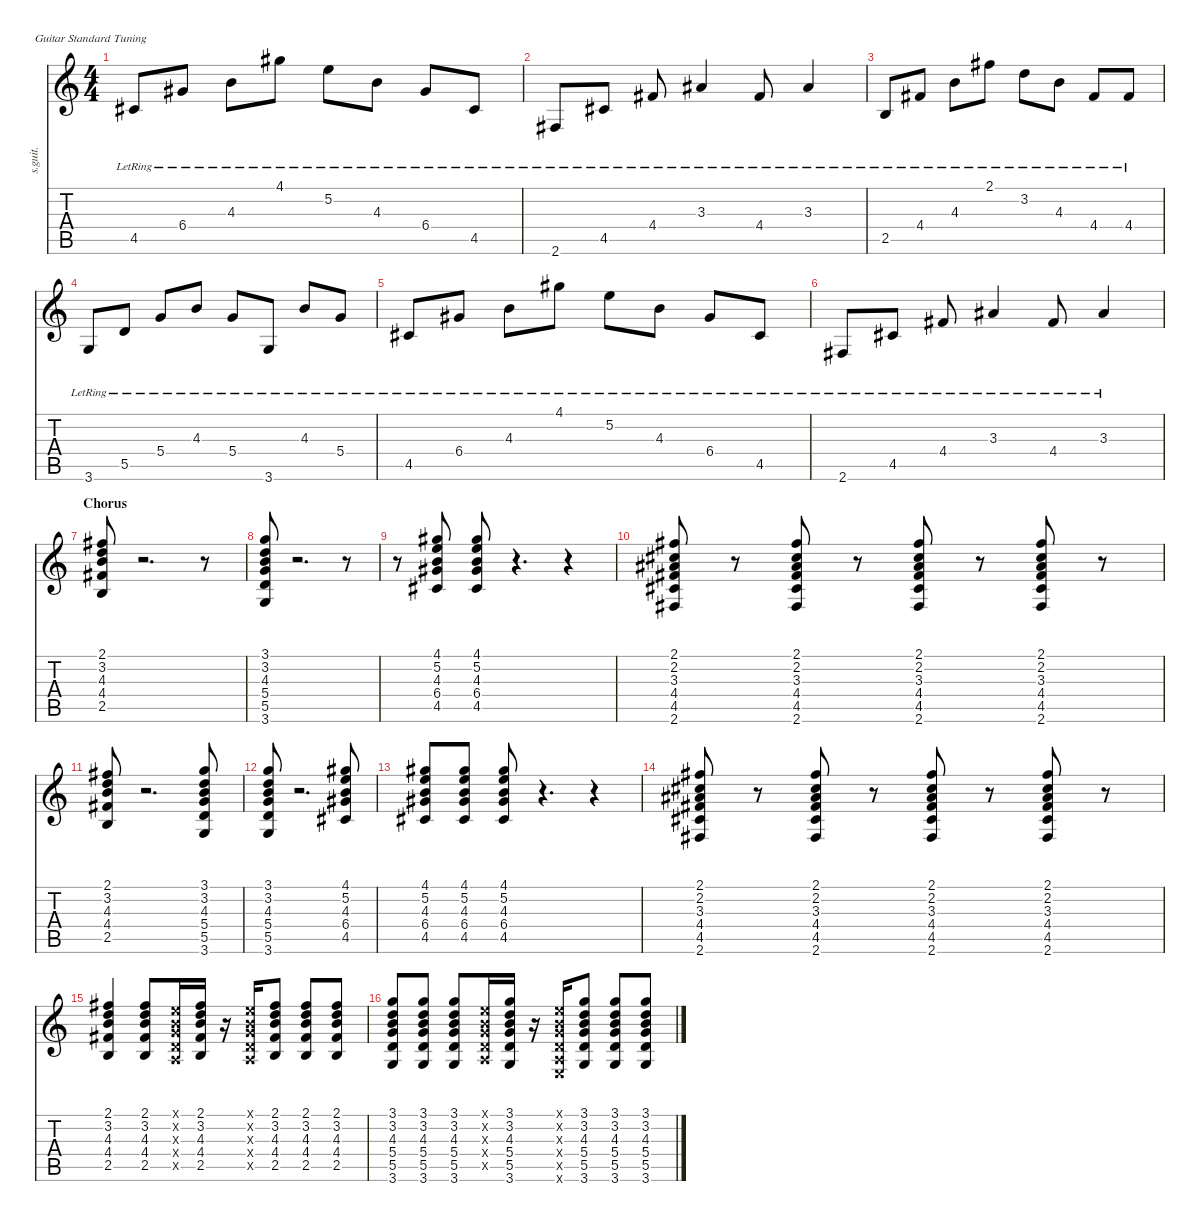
\defaultSystemsLayout 4
\hideDynamics
\bracketExtendMode nobrackets
\track ("Thomas Raggi (Guitar - Right)" "s.guit.") {instrument overdrivenguitar}
\staff {score tabs}
\tuning (E4 B3 G3 D3 A2 E2)
\ts (4 4)
\tempo (134 hide)
\clef g2
\ks c
4.5{lr acc #}.8{lyrics (0 "") lyrics (1 "") lyrics (2 "") lyrics (3 "") lyrics (4 "") dy mf} 6.4{lr acc #}.8{lyrics (0 "") lyrics (1 "") lyrics (2 "") lyrics (3 "") lyrics (4 "")} 4.3{lr}.8{lyrics (0 "") lyrics (1 "") lyrics (2 "") lyrics (3 "") lyrics (4 "")} 4.1{lr acc #}.8{lyrics (0 "") lyrics (1 "") lyrics (2 "") lyrics (3 "") lyrics (4 "")} 5.2{lr}.8{lyrics (0 "") lyrics (1 "") lyrics (2 "") lyrics (3 "") lyrics (4 "")} 4.3{lr}.8{lyrics (0 "") lyrics (1 "") lyrics (2 "") lyrics (3 "") lyrics (4 "")} 6.4{lr acc #}.8{lyrics (0 "") lyrics (1 "") lyrics (2 "") lyrics (3 "") lyrics (4 "")} 4.5{lr acc #}.8{lyrics (0 "") lyrics (1 "") lyrics (2 "") lyrics (3 "") lyrics (4 "")} |
2.6{lr acc #}.8{lyrics (0 "") lyrics (1 "") lyrics (2 "") lyrics (3 "") lyrics (4 "")} 4.5{lr acc #}.8{lyrics (0 "") lyrics (1 "") lyrics (2 "") lyrics (3 "") lyrics (4 "")} 4.4{lr acc #}.8{lyrics (0 "") lyrics (1 "") lyrics (2 "") lyrics (3 "") lyrics (4 "")} 3.3{lr acc #}.4{lyrics (0 "") lyrics (1 "") lyrics (2 "") lyrics (3 "") lyrics (4 "")} 4.4{lr acc #}.8{lyrics (0 "") lyrics (1 "") lyrics (2 "") lyrics (3 "") lyrics (4 "")} 3.3{lr acc #}.4{lyrics (0 "") lyrics (1 "") lyrics (2 "") lyrics (3 "") lyrics (4 "")} |
2.5{lr}.8{lyrics (0 "") lyrics (1 "") lyrics (2 "") lyrics (3 "") lyrics (4 "")} 4.4{lr acc #}.8{lyrics (0 "") lyrics (1 "") lyrics (2 "") lyrics (3 "") lyrics (4 "")} 4.3{lr}.8{lyrics (0 "") lyrics (1 "") lyrics (2 "") lyrics (3 "") lyrics (4 "")} 2.1{lr acc #}.8{lyrics (0 "") lyrics (1 "") lyrics (2 "") lyrics (3 "") lyrics (4 "")} 3.2{lr}.8{lyrics (0 "") lyrics (1 "") lyrics (2 "") lyrics (3 "") lyrics (4 "")} 4.3{lr}.8{lyrics (0 "") lyrics (1 "") lyrics (2 "") lyrics (3 "") lyrics (4 "")} 4.4{lr acc #}.8{lyrics (0 "") lyrics (1 "") lyrics (2 "") lyrics (3 "") lyrics (4 "")} 4.4{lr acc #}.8{lyrics (0 "") lyrics (1 "") lyrics (2 "") lyrics (3 "") lyrics (4 "")} |
3.6{lr}.8{lyrics (0 "") lyrics (1 "") lyrics (2 "") lyrics (3 "") lyrics (4 "")} 5.5{lr}.8{lyrics (0 "") lyrics (1 "") lyrics (2 "") lyrics (3 "") lyrics (4 "")} 5.4{lr}.8{lyrics (0 "") lyrics (1 "") lyrics (2 "") lyrics (3 "") lyrics (4 "")} 4.3{lr}.8{lyrics (0 "") lyrics (1 "") lyrics (2 "") lyrics (3 "") lyrics (4 "")} 5.4{lr}.8{lyrics (0 "") lyrics (1 "") lyrics (2 "") lyrics (3 "") lyrics (4 "")} 3.6{lr}.8{lyrics (0 "") lyrics (1 "") lyrics (2 "") lyrics (3 "") lyrics (4 "")} 4.3{lr}.8{lyrics (0 "") lyrics (1 "") lyrics (2 "") lyrics (3 "") lyrics (4 "")} 5.4{lr}.8{lyrics (0 "") lyrics (1 "") lyrics (2 "") lyrics (3 "") lyrics (4 "")} |
4.5{lr acc #}.8{lyrics (0 "") lyrics (1 "") lyrics (2 "") lyrics (3 "") lyrics (4 "")} 6.4{lr acc #}.8{lyrics (0 "") lyrics (1 "") lyrics (2 "") lyrics (3 "") lyrics (4 "")} 4.3{lr}.8{lyrics (0 "") lyrics (1 "") lyrics (2 "") lyrics (3 "") lyrics (4 "")} 4.1{lr acc #}.8{lyrics (0 "") lyrics (1 "") lyrics (2 "") lyrics (3 "") lyrics (4 "")} 5.2{lr}.8{lyrics (0 "") lyrics (1 "") lyrics (2 "") lyrics (3 "") lyrics (4 "")} 4.3{lr}.8{lyrics (0 "") lyrics (1 "") lyrics (2 "") lyrics (3 "") lyrics (4 "")} 6.4{lr acc #}.8{lyrics (0 "") lyrics (1 "") lyrics (2 "") lyrics (3 "") lyrics (4 "")} 4.5{lr acc #}.8{lyrics (0 "") lyrics (1 "") lyrics (2 "") lyrics (3 "") lyrics (4 "")} |
2.6{lr acc #}.8{lyrics (0 "") lyrics (1 "") lyrics (2 "") lyrics (3 "") lyrics (4 "")} 4.5{lr acc #}.8{lyrics (0 "") lyrics (1 "") lyrics (2 "") lyrics (3 "") lyrics (4 "")} 4.4{lr acc #}.8{lyrics (0 "") lyrics (1 "") lyrics (2 "") lyrics (3 "") lyrics (4 "")} 3.3{lr acc #}.4{lyrics (0 "") lyrics (1 "") lyrics (2 "") lyrics (3 "") lyrics (4 "")} 4.4{lr acc #}.8{lyrics (0 "") lyrics (1 "") lyrics (2 "") lyrics (3 "") lyrics (4 "")} 3.3{lr acc #}.4{lyrics (0 "") lyrics (1 "") lyrics (2 "") lyrics (3 "") lyrics (4 "")} |
\section ("" "Chorus")
(2.1{acc #} 3.2 4.3 4.4{acc #} 2.5).8{lyrics (0 "") lyrics (1 "") lyrics (2 "") lyrics (3 "") lyrics (4 "")} r.2{d} r.8 |
(3.1 3.2 4.3 5.4 5.5 3.6).8{lyrics (0 "") lyrics (1 "") lyrics (2 "") lyrics (3 "") lyrics (4 "")} r.2{d} r.8 |
r.8 (4.1{acc #} 5.2 4.3 6.4{acc #} 4.5{acc #}).8{lyrics (0 "") lyrics (1 "") lyrics (2 "") lyrics (3 "") lyrics (4 "")} (4.1{acc #} 5.2 4.3 6.4{acc #} 4.5{acc #}).8{lyrics (0 "") lyrics (1 "") lyrics (2 "") lyrics (3 "") lyrics (4 "")} r.4{d} r.4 |
(2.1{acc #} 2.2{acc #} 3.3{acc #} 4.4{acc #} 4.5{acc #} 2.6{acc #}).8{lyrics (0 "") lyrics (1 "") lyrics (2 "") lyrics (3 "") lyrics (4 "")} r.8 (2.1{acc #} 2.2{acc #} 3.3{acc #} 4.4{acc #} 4.5{acc #} 2.6{acc #}).8{lyrics (0 "") lyrics (1 "") lyrics (2 "") lyrics (3 "") lyrics (4 "")} r.8 (2.1{acc #} 2.2{acc #} 3.3{acc #} 4.4{acc #} 4.5{acc #} 2.6{acc #}).8{lyrics (0 "") lyrics (1 "") lyrics (2 "") lyrics (3 "") lyrics (4 "")} r.8 (2.1{acc #} 2.2{acc #} 3.3{acc #} 4.4{acc #} 4.5{acc #} 2.6{acc #}).8{lyrics (0 "") lyrics (1 "") lyrics (2 "") lyrics (3 "") lyrics (4 "")} r.8 |
(2.1{acc #} 3.2 4.3 4.4{acc #} 2.5).8{lyrics (0 "") lyrics (1 "") lyrics (2 "") lyrics (3 "") lyrics (4 "")} r.2{d} (3.1 3.2 4.3 5.4 5.5 3.6).8{lyrics (0 "") lyrics (1 "") lyrics (2 "") lyrics (3 "") lyrics (4 "")} |
(3.1 3.2 4.3 5.4 5.5 3.6).8{lyrics (0 "") lyrics (1 "") lyrics (2 "") lyrics (3 "") lyrics (4 "")} r.2{d} (4.1{acc #} 5.2 4.3 6.4{acc #} 4.5{acc #}).8{lyrics (0 "") lyrics (1 "") lyrics (2 "") lyrics (3 "") lyrics (4 "")} |
(4.1{acc #} 5.2 4.3 6.4{acc #} 4.5{acc #}).8{lyrics (0 "") lyrics (1 "") lyrics (2 "") lyrics (3 "") lyrics (4 "")} (4.1{acc #} 5.2 4.3 6.4{acc #} 4.5{acc #}).8{lyrics (0 "") lyrics (1 "") lyrics (2 "") lyrics (3 "") lyrics (4 "")} (4.1{acc #} 5.2 4.3 6.4{acc #} 4.5{acc #}).8{lyrics (0 "") lyrics (1 "") lyrics (2 "") lyrics (3 "") lyrics (4 "")} r.4{d} r.4 |
(2.1{acc #} 2.2{acc #} 3.3{acc #} 4.4{acc #} 4.5{acc #} 2.6{acc #}).8{lyrics (0 "") lyrics (1 "") lyrics (2 "") lyrics (3 "") lyrics (4 "")} r.8 (2.1{acc #} 2.2{acc #} 3.3{acc #} 4.4{acc #} 4.5{acc #} 2.6{acc #}).8{lyrics (0 "") lyrics (1 "") lyrics (2 "") lyrics (3 "") lyrics (4 "")} r.8 (2.1{acc #} 2.2{acc #} 3.3{acc #} 4.4{acc #} 4.5{acc #} 2.6{acc #}).8{lyrics (0 "") lyrics (1 "") lyrics (2 "") lyrics (3 "") lyrics (4 "")} r.8 (2.1{acc #} 2.2{acc #} 3.3{acc #} 4.4{acc #} 4.5{acc #} 2.6{acc #}).8{lyrics (0 "") lyrics (1 "") lyrics (2 "") lyrics (3 "") lyrics (4 "")} r.8 |
(2.1{acc #} 3.2 4.3 4.4{acc #} 2.5).4{lyrics (0 "") lyrics (1 "") lyrics (2 "") lyrics (3 "") lyrics (4 "")} (2.1{acc #} 3.2 4.3 4.4{acc #} 2.5).8{lyrics (0 "") lyrics (1 "") lyrics (2 "") lyrics (3 "") lyrics (4 "")} (0.1{x} 0.2{x} 0.3{x} 0.4{x} 0.5{x}).16{lyrics (0 "") lyrics (1 "") lyrics (2 "") lyrics (3 "") lyrics (4 "")} (2.1{acc #} 3.2 4.3 4.4{acc #} 2.5).16{lyrics (0 "") lyrics (1 "") lyrics (2 "") lyrics (3 "") lyrics (4 "")} r.16 (0.1{x} 0.2{x} 0.3{x} 0.4{x} 0.5{x}).16{lyrics (0 "") lyrics (1 "") lyrics (2 "") lyrics (3 "") lyrics (4 "")} (2.1{acc #} 3.2 4.3 4.4{acc #} 2.5).8{lyrics (0 "") lyrics (1 "") lyrics (2 "") lyrics (3 "") lyrics (4 "")} (2.1{acc #} 3.2 4.3 4.4{acc #} 2.5).8{lyrics (0 "") lyrics (1 "") lyrics (2 "") lyrics (3 "") lyrics (4 "")} (2.1{acc #} 3.2 4.3 4.4{acc #} 2.5).8{lyrics (0 "") lyrics (1 "") lyrics (2 "") lyrics (3 "") lyrics (4 "")} |
(3.1 3.2 4.3 5.4 5.5 3.6).8{lyrics (0 "") lyrics (1 "") lyrics (2 "") lyrics (3 "") lyrics (4 "") dy ff} (3.1 3.2 4.3 5.4 5.5 3.6).8{lyrics (0 "") lyrics (1 "") lyrics (2 "") lyrics (3 "") lyrics (4 "")} (3.1 3.2 4.3 5.4 5.5 3.6).8{lyrics (0 "") lyrics (1 "") lyrics (2 "") lyrics (3 "") lyrics (4 "")} (0.1{x} 0.2{x} 0.3{x} 0.4{x} 0.5{x}).16{lyrics (0 "") lyrics (1 "") lyrics (2 "") lyrics (3 "") lyrics (4 "")} (3.1 3.2 4.3 5.4 5.5 3.6).16{lyrics (0 "") lyrics (1 "") lyrics (2 "") lyrics (3 "") lyrics (4 "")} r.16 (0.1{x} 0.2{x} 0.3{x} 0.4{x} 0.5{x} 0.6{x}).16{lyrics (0 "") lyrics (1 "") lyrics (2 "") lyrics (3 "") lyrics (4 "")} (3.1 3.2 4.3 5.4 5.5 3.6).8{lyrics (0 "") lyrics (1 "") lyrics (2 "") lyrics (3 "") lyrics (4 "")} (3.1 3.2 4.3 5.4 5.5 3.6).8{lyrics (0 "") lyrics (1 "") lyrics (2 "") lyrics (3 "") lyrics (4 "")} (3.1 3.2 4.3 5.4 5.5 3.6).8{lyrics (0 "") lyrics (1 "") lyrics (2 "") lyrics (3 "") lyrics (4 "")}
